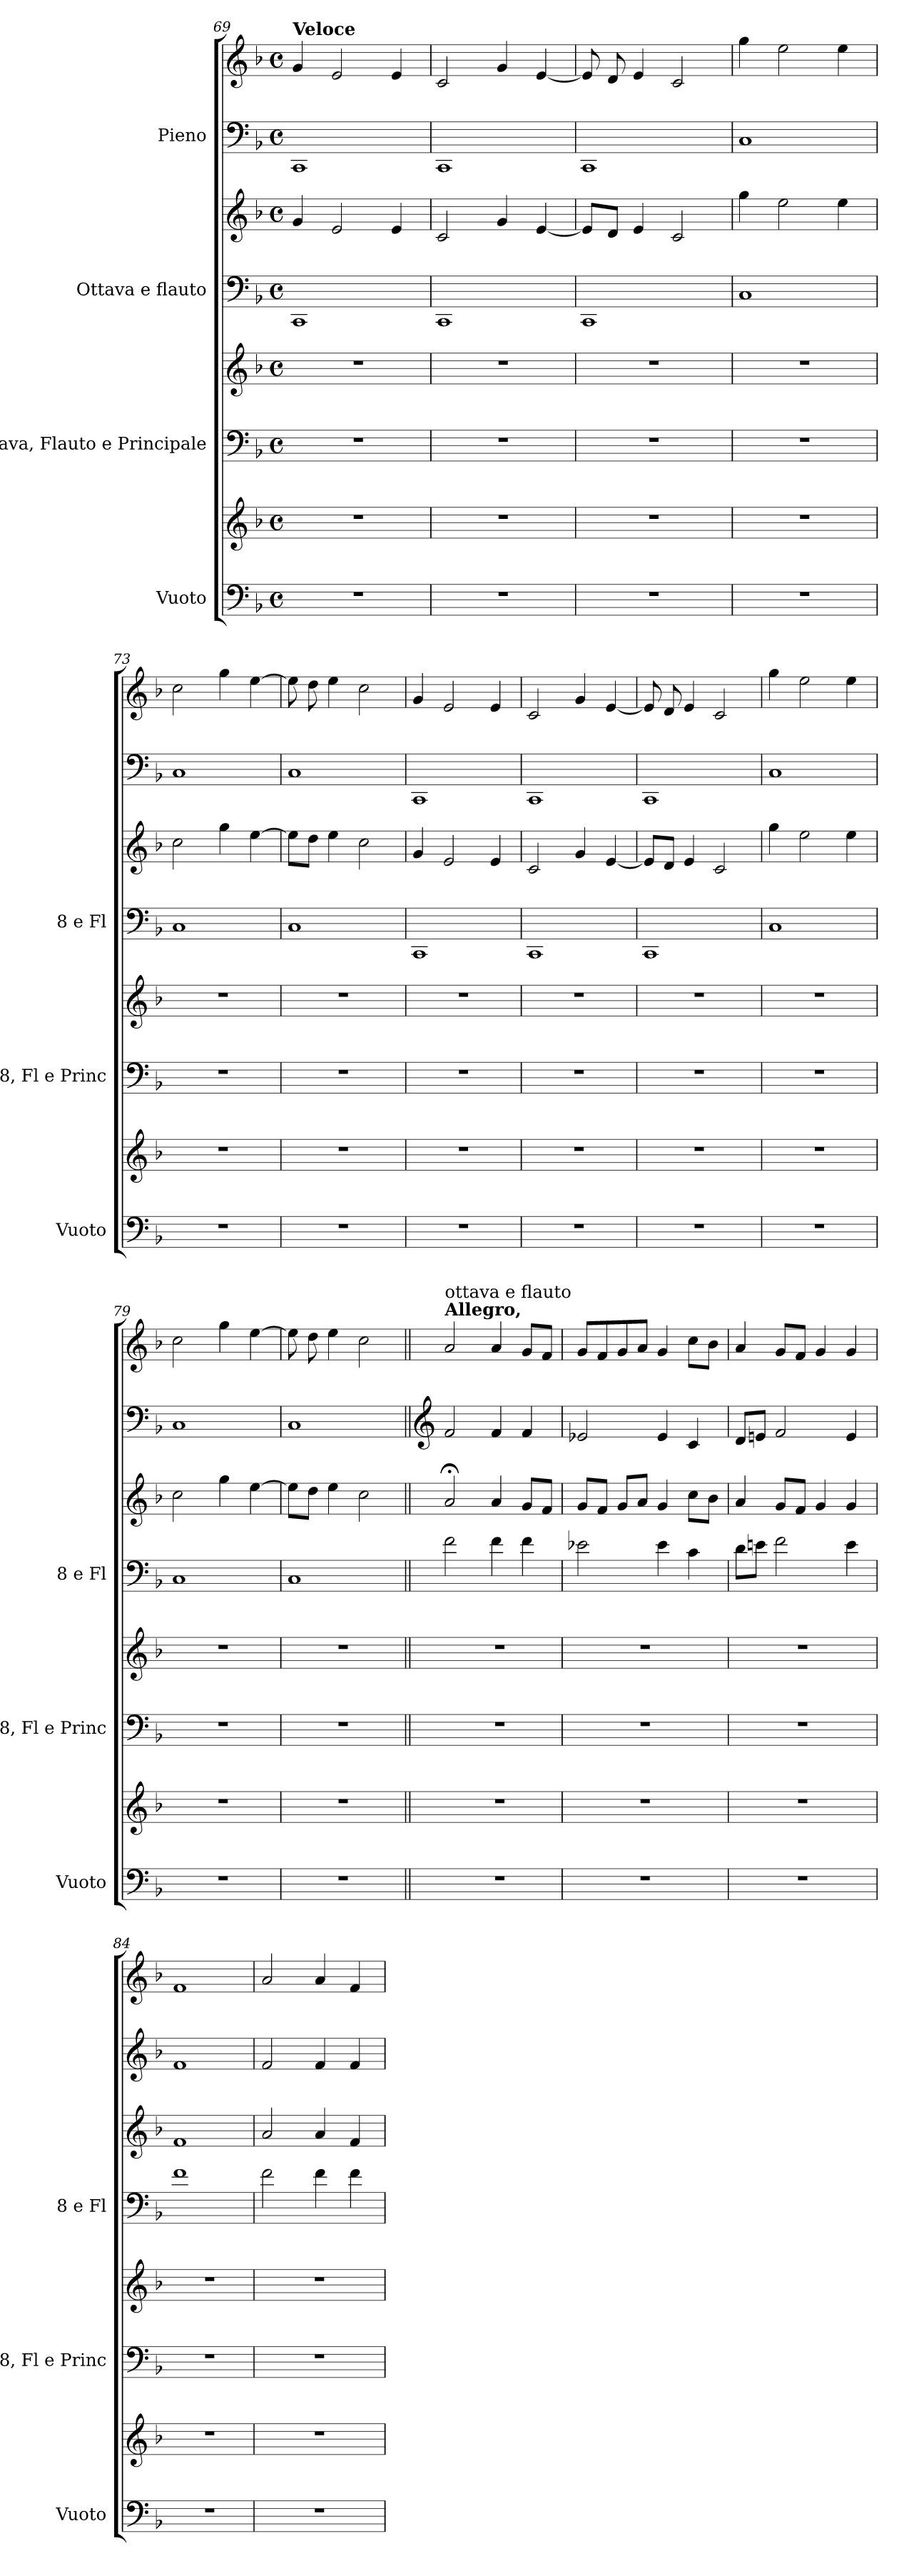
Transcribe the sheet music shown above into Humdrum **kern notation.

**kern	**kern	**kern	**kern	**kern	**kern	**kern	**kern
*part4	*part4	*part3	*part3	*part2	*part2	*part1	*part1
*staff8	*staff7	*staff6	*staff5	*staff4	*staff3	*staff2	*staff1
*I"Vuoto	*	*I"Ottava, Flauto e Principale	*	*I"Ottava e flauto	*	*I"Pieno	*
*I'Vuoto	*	*I'8, Fl e Princ	*	*I'8 e Fl	*	*	*
!!LO:LB:g=z
*clefF4	*clefG2	*clefF4	*clefG2	*clefF4	*clefG2	*clefF4	*clefG2
*k[b-]	*k[b-]	*k[b-]	*k[b-]	*k[b-]	*k[b-]	*k[b-]	*k[b-]
*M4/4	*M4/4	*M4/4	*M4/4	*M4/4	*M4/4	*M4/4	*M4/4
*met(c)	*met(c)	*met(c)	*met(c)	*met(c)	*met(c)	*met(c)	*met(c)
=69	=69	=69	=69	=69	=69	=69	=69
!	!	!	!	!	!	!	!LO:TX:a:B:t=Veloce
1r	1r	1r	1r	1CC	4g/	1CC	4g/
.	.	.	.	.	2e/	.	2e/
.	.	.	.	.	4e/	.	4e/
=70	=70	=70	=70	=70	=70	=70	=70
1r	1r	1r	1r	1CC	2c/	1CC	2c/
.	.	.	.	.	4g/	.	4g/
.	.	.	.	.	[4e/	.	[4e/
=71	=71	=71	=71	=71	=71	=71	=71
1r	1r	1r	1r	1CC	8e/L]	1CC	8e/]
.	.	.	.	.	8d/J	.	8d/
.	.	.	.	.	4e/	.	4e/
.	.	.	.	.	2c/	.	2c/
=72	=72	=72	=72	=72	=72	=72	=72
1r	1r	1r	1r	1C	4gg\	1C	4gg\
.	.	.	.	.	2ee\	.	2ee\
.	.	.	.	.	4ee\	.	4ee\
=73	=73	=73	=73	=73	=73	=73	=73
1r	1r	1r	1r	1C	2cc\	1C	2cc\
.	.	.	.	.	4gg\	.	4gg\
.	.	.	.	.	[4ee\	.	[4ee\
=74	=74	=74	=74	=74	=74	=74	=74
1r	1r	1r	1r	1C	8ee\L]	1C	8ee\]
.	.	.	.	.	8dd\J	.	8dd\
.	.	.	.	.	4ee\	.	4ee\
.	.	.	.	.	2cc\	.	2cc\
!!LO:PB:g=z
=75	=75	=75	=75	=75	=75	=75	=75
1r	1r	1r	1r	1CC	4g/	1CC	4g/
.	.	.	.	.	2e/	.	2e/
.	.	.	.	.	4e/	.	4e/
=76	=76	=76	=76	=76	=76	=76	=76
1r	1r	1r	1r	1CC	2c/	1CC	2c/
.	.	.	.	.	4g/	.	4g/
.	.	.	.	.	[4e/	.	[4e/
=77	=77	=77	=77	=77	=77	=77	=77
1r	1r	1r	1r	1CC	8e/L]	1CC	8e/]
.	.	.	.	.	8d/J	.	8d/
.	.	.	.	.	4e/	.	4e/
.	.	.	.	.	2c/	.	2c/
=78	=78	=78	=78	=78	=78	=78	=78
1r	1r	1r	1r	1C	4gg\	1C	4gg\
.	.	.	.	.	2ee\	.	2ee\
.	.	.	.	.	4ee\	.	4ee\
=79	=79	=79	=79	=79	=79	=79	=79
1r	1r	1r	1r	1C	2cc\	1C	2cc\
.	.	.	.	.	4gg\	.	4gg\
.	.	.	.	.	[4ee\	.	[4ee\
=80	=80	=80	=80	=80	=80	=80	=80
1r	1r	1r	1r	1C	8ee\L]	1C	8ee\]
.	.	.	.	.	8dd\J	.	8dd\
.	.	.	.	.	4ee\	.	4ee\
.	.	.	.	.	2ccZ\	.	2ccZ\
!!LO:LB:g=z
=81||	=81||	=81||	=81||	=81||	=81||	=81||	=81||
*	*	*	*	*	*	*clefG2	*
!	!	!	!	!	!	!	!LO:TX:a:B:t=Allegro,
!	!	!	!	!	!	!	!LO:TX:a:t=ottava e flauto
1r	1r	1r	1r	2f\	2a;</	2f/	2a/
.	.	.	.	4f\	4a/	4f/	4a/
.	.	.	.	4f\	8g/L	4f/	8g/L
.	.	.	.	.	8f/J	.	8f/J
=82	=82	=82	=82	=82	=82	=82	=82
1r	1r	1r	1r	2e-X\	8g/L	2e-X/	8g/L
.	.	.	.	.	8f/J	.	8f/
.	.	.	.	.	8g/L	.	8g/
.	.	.	.	.	8a/J	.	8a/J
.	.	.	.	4e-\	4g/	4e-/	4g/
.	.	.	.	4c\	8cc\L	4c/	8cc\L
.	.	.	.	.	8b-\J	.	8b-\J
=83	=83	=83	=83	=83	=83	=83	=83
1r	1r	1r	1r	8d\L	4a/	8d/L	4a/
.	.	.	.	8en\J	.	8en/J	.
.	.	.	.	2f\	8g/L	2f/	8g/L
.	.	.	.	.	8f/J	.	8f/J
.	.	.	.	.	4g/	.	4g/
.	.	.	.	4e\	4g/	4e/	4g/
=84	=84	=84	=84	=84	=84	=84	=84
1r	1r	1r	1r	1f	1f	1f	1f
=85	=85	=85	=85	=85	=85	=85	=85
1r	1r	1r	1r	2f\	2a/	2f/	2a/
.	.	.	.	4f\	4a/	4f/	4a/
.	.	.	.	4f\	4f/	4f/	4f/
=	=	=	=	=	=	=	=
*-	*-	*-	*-	*-	*-	*-	*-
